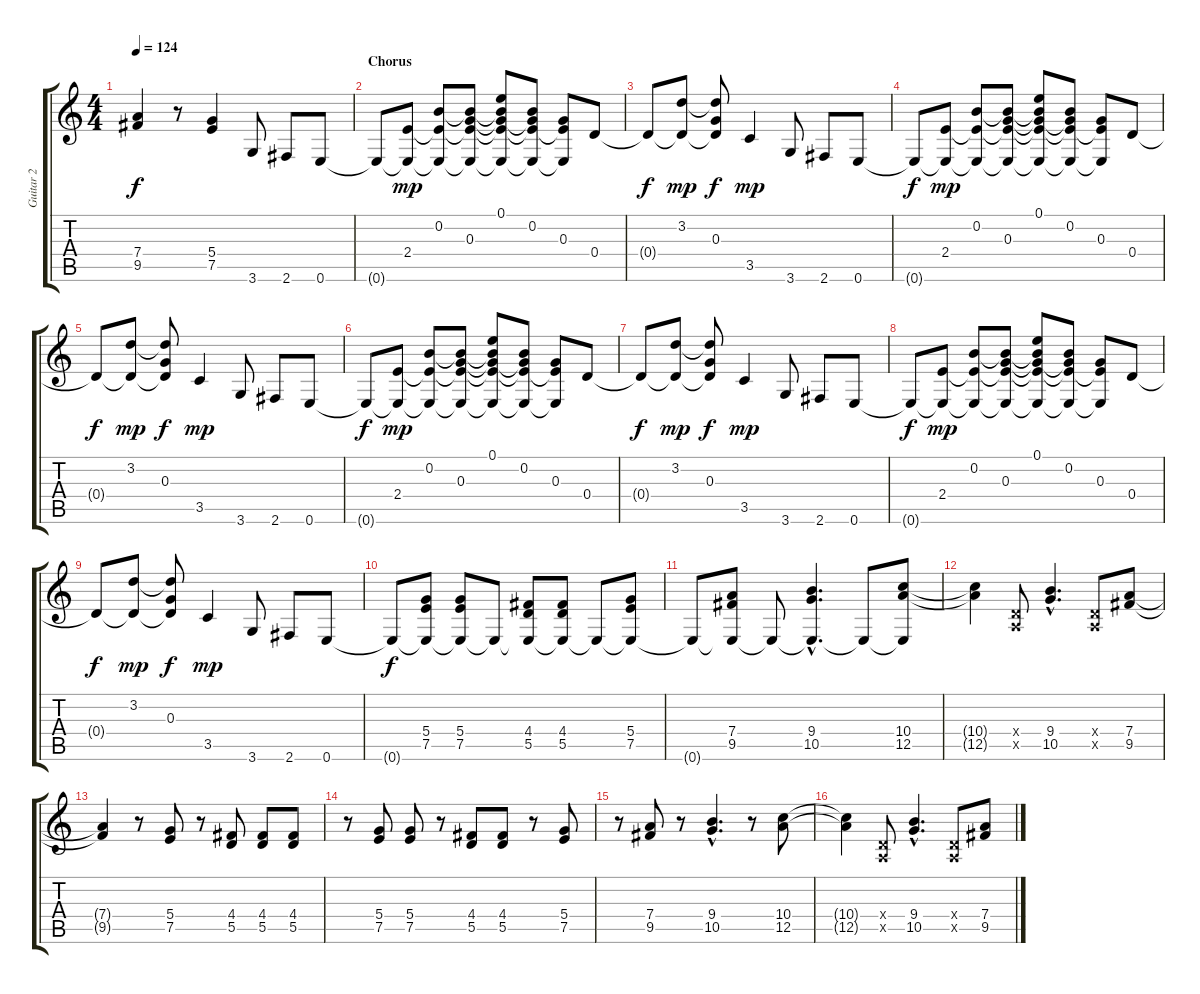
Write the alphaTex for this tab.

\track ("Guitar 2" "Guitar 2") {instrument overdrivenguitar}
\staff {score tabs}
\tuning (E4 B3 G3 D3 A2 E2) {hide}
\ts (4 4)
\tempo 124
\clef g2
\ks c
(7.4{t} 9.5{t}).4{dy f} r.8 (5.4 7.5).4 3.6.8{instrument electricguitarclean} 2.6.8 0.6.8 |
\section ("" "Chorus")
0.6{t}.8 (2.4 0.6{t}).8{dy mp} (0.2 2.4{t} 0.6{t}).8 (0.2{t} 0.3 2.4{t} 0.6{t}).8 (0.1 0.2{t} 0.3{t} 2.4{t} 0.6{t}).8 (0.2 0.3{t} 2.4{t} 0.6{t}).8 (0.3 2.4{t} 0.6{t}).8 0.4.8 |
0.4{t}.8{dy f} (3.2 0.4{t}).8{dy mp} (3.2{t} 0.3 0.4{t}).8{dy f} 3.5.4{dy mp} 3.6.8 2.6.8 0.6.8 |
0.6{t}.8{dy f} (2.4 0.6{t}).8{dy mp} (0.2 2.4{t} 0.6{t}).8 (0.2{t} 0.3 2.4{t} 0.6{t}).8 (0.1 0.2{t} 0.3{t} 2.4{t} 0.6{t}).8 (0.2 0.3{t} 2.4{t} 0.6{t}).8 (0.3 2.4{t} 0.6{t}).8 0.4.8 |
0.4{t}.8{dy f} (3.2 0.4{t}).8{dy mp} (3.2{t} 0.3 0.4{t}).8{dy f} 3.5.4{dy mp} 3.6.8 2.6.8 0.6.8 |
0.6{t}.8{dy f} (2.4 0.6{t}).8{dy mp} (0.2 2.4{t} 0.6{t}).8 (0.2{t} 0.3 2.4{t} 0.6{t}).8 (0.1 0.2{t} 0.3{t} 2.4{t} 0.6{t}).8 (0.2 0.3{t} 2.4{t} 0.6{t}).8 (0.3 2.4{t} 0.6{t}).8 0.4.8 |
0.4{t}.8{dy f} (3.2 0.4{t}).8{dy mp} (3.2{t} 0.3 0.4{t}).8{dy f} 3.5.4{dy mp} 3.6.8 2.6.8 0.6.8 |
0.6{t}.8{dy f} (2.4 0.6{t}).8{dy mp} (0.2 2.4{t} 0.6{t}).8 (0.2{t} 0.3 2.4{t} 0.6{t}).8 (0.1 0.2{t} 0.3{t} 2.4{t} 0.6{t}).8 (0.2 0.3{t} 2.4{t} 0.6{t}).8 (0.3 2.4{t} 0.6{t}).8 0.4.8 |
0.4{t}.8{dy f} (3.2 0.4{t}).8{dy mp} (3.2{t} 0.3 0.4{t}).8{dy f} 3.5.4{dy mp} 3.6.8 2.6.8 0.6.8 |
0.6{t}.8{dy f instrument overdrivenguitar} (5.4 7.5 0.6{t}).8 (5.4 7.5 0.6{t}).8 0.6{t}.8 (4.4 5.5 0.6{t}).8 (4.4 5.5 0.6{t}).8 0.6{t}.8 (5.4 7.5 0.6{t}).8 |
0.6{t}.8 (7.4 9.5 0.6{t}).8 0.6{t}.8 (9.4{hac} 10.5{hac} 0.6{hac t}).4{d} 0.6{t}.8 (10.4 12.5 0.6{t}).8 |
(10.4{t} 12.5{t}).4 (0.4{x} 0.5{x}).8 (9.4{hac} 10.5{hac}).4{d} (0.4{x} 0.5{x}).8 (7.4 9.5).8 |
(7.4{t} 9.5{t}).4 r.8 (5.4 7.5).8 r.8 (4.4 5.5).8 (4.4 5.5).8 (4.4 5.5).8 |
r.8 (5.4 7.5).8 (5.4 7.5).8 r.8 (4.4 5.5).8 (4.4 5.5).8 r.8 (5.4 7.5).8 |
r.8 (7.4 9.5).8 r.8 (9.4{hac} 10.5{hac}).4{d} r.8 (10.4 12.5).8 |
(10.4{t} 12.5{t}).4 (0.4{x} 0.5{x}).8 (9.4{hac} 10.5{hac}).4{d} (0.4{x} 0.5{x}).8 (7.4 9.5).8
